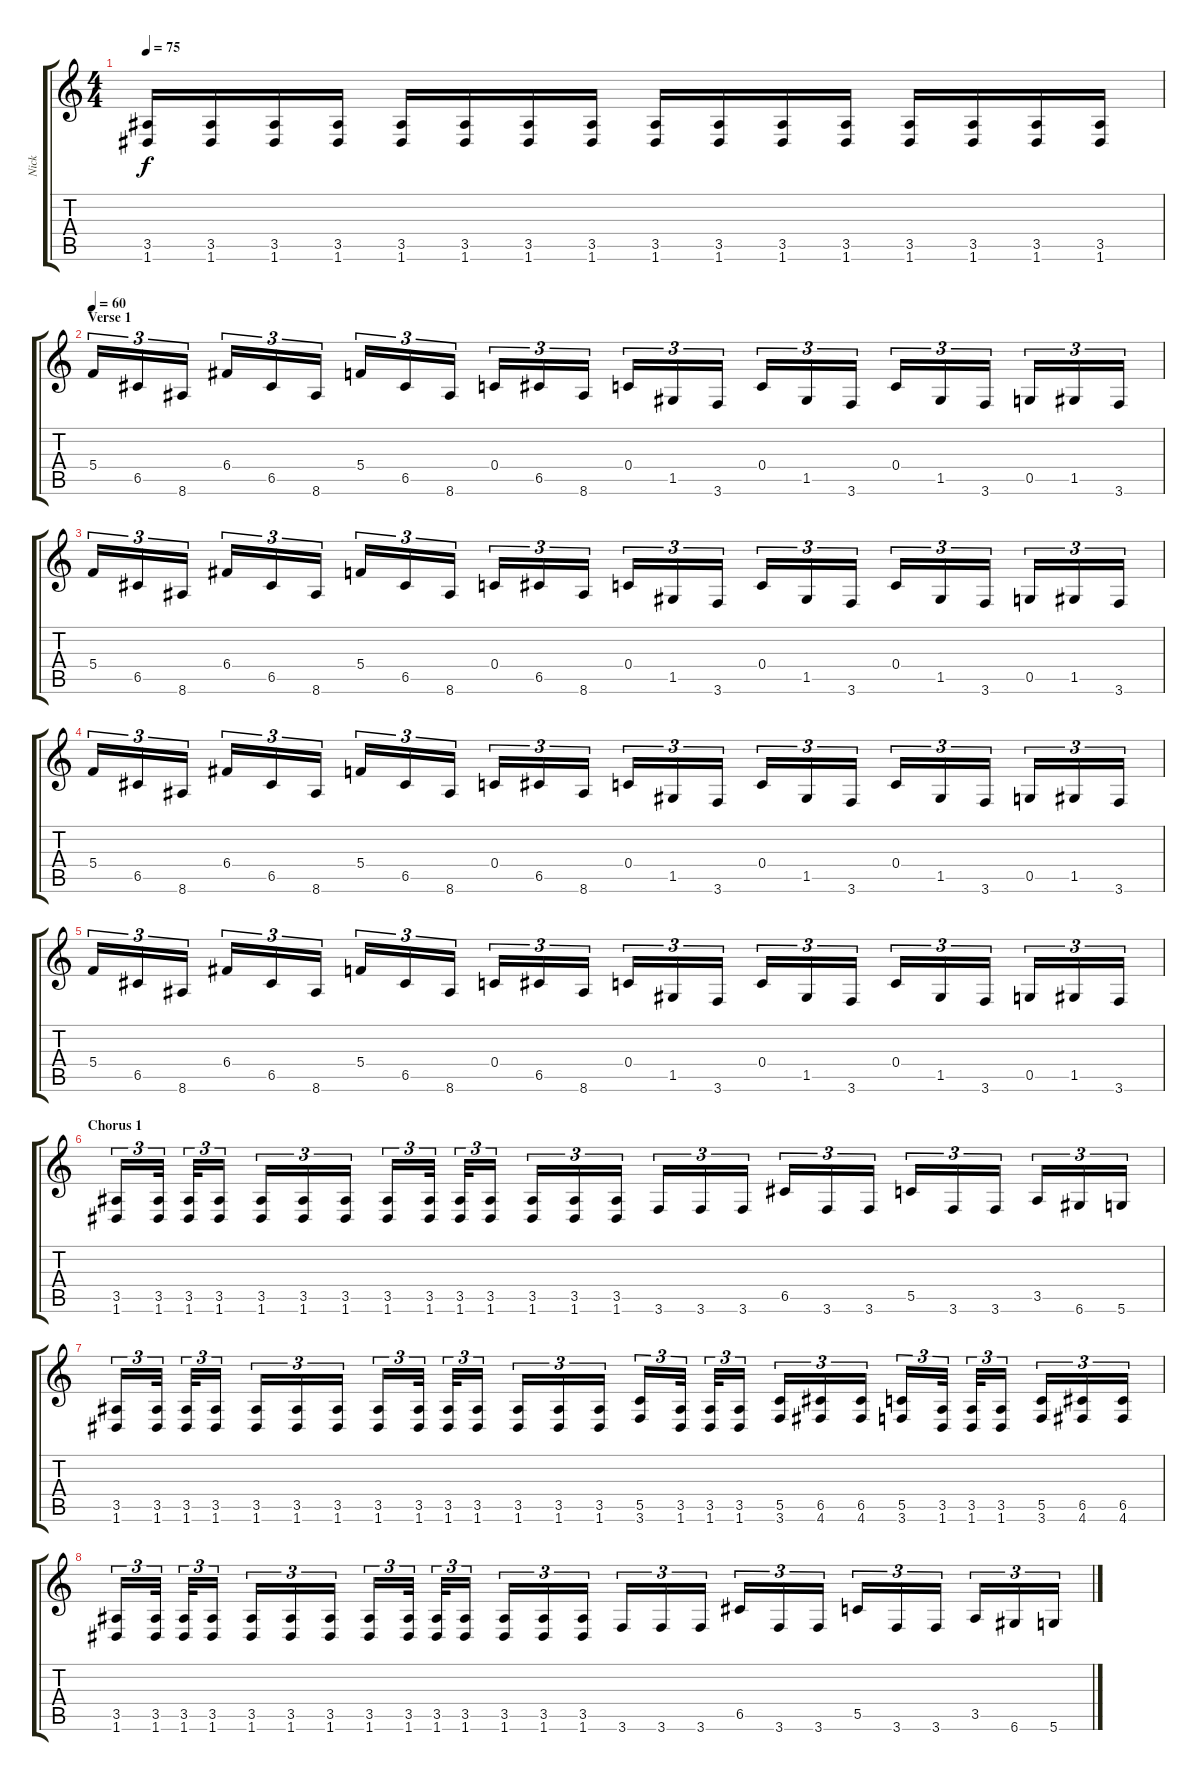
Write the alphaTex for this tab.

\track ("Nick" "Nick") {instrument acousticguitarsteel}
\staff {score tabs}
\tuning (D4 A3 F3 C3 G2 D2) {hide}
\ts (4 4)
\tempo 75
\clef g2
\ks c
(3.5 1.6).16{dy f instrument distortionguitar} (3.5 1.6).16 (3.5 1.6).16 (3.5 1.6).16 (3.5 1.6).16 (3.5 1.6).16 (3.5 1.6).16 (3.5 1.6).16 (3.5 1.6).16 (3.5 1.6).16 (3.5 1.6).16 (3.5 1.6).16 (3.5 1.6).16 (3.5 1.6).16 (3.5 1.6).16 (3.5 1.6).16 |
\section ("" "Verse 1")
\tempo 60
5.4.16{tu (3 2)} 6.5.16{tu (3 2)} 8.6.16{tu (3 2)} 6.4.16{tu (3 2)} 6.5.16{tu (3 2)} 8.6.16{tu (3 2)} 5.4.16{tu (3 2)} 6.5.16{tu (3 2)} 8.6.16{tu (3 2)} 0.4.16{tu (3 2)} 6.5.16{tu (3 2)} 8.6.16{tu (3 2)} 0.4.16{tu (3 2)} 1.5.16{tu (3 2)} 3.6.16{tu (3 2)} 0.4.16{tu (3 2)} 1.5.16{tu (3 2)} 3.6.16{tu (3 2)} 0.4.16{tu (3 2)} 1.5.16{tu (3 2)} 3.6.16{tu (3 2)} 0.5.16{tu (3 2)} 1.5.16{tu (3 2)} 3.6.16{tu (3 2)} |
5.4.16{tu (3 2)} 6.5.16{tu (3 2)} 8.6.16{tu (3 2)} 6.4.16{tu (3 2)} 6.5.16{tu (3 2)} 8.6.16{tu (3 2)} 5.4.16{tu (3 2)} 6.5.16{tu (3 2)} 8.6.16{tu (3 2)} 0.4.16{tu (3 2)} 6.5.16{tu (3 2)} 8.6.16{tu (3 2)} 0.4.16{tu (3 2)} 1.5.16{tu (3 2)} 3.6.16{tu (3 2)} 0.4.16{tu (3 2)} 1.5.16{tu (3 2)} 3.6.16{tu (3 2)} 0.4.16{tu (3 2)} 1.5.16{tu (3 2)} 3.6.16{tu (3 2)} 0.5.16{tu (3 2)} 1.5.16{tu (3 2)} 3.6.16{tu (3 2)} |
5.4.16{tu (3 2)} 6.5.16{tu (3 2)} 8.6.16{tu (3 2)} 6.4.16{tu (3 2)} 6.5.16{tu (3 2)} 8.6.16{tu (3 2)} 5.4.16{tu (3 2)} 6.5.16{tu (3 2)} 8.6.16{tu (3 2)} 0.4.16{tu (3 2)} 6.5.16{tu (3 2)} 8.6.16{tu (3 2)} 0.4.16{tu (3 2)} 1.5.16{tu (3 2)} 3.6.16{tu (3 2)} 0.4.16{tu (3 2)} 1.5.16{tu (3 2)} 3.6.16{tu (3 2)} 0.4.16{tu (3 2)} 1.5.16{tu (3 2)} 3.6.16{tu (3 2)} 0.5.16{tu (3 2)} 1.5.16{tu (3 2)} 3.6.16{tu (3 2)} |
5.4.16{tu (3 2)} 6.5.16{tu (3 2)} 8.6.16{tu (3 2)} 6.4.16{tu (3 2)} 6.5.16{tu (3 2)} 8.6.16{tu (3 2)} 5.4.16{tu (3 2)} 6.5.16{tu (3 2)} 8.6.16{tu (3 2)} 0.4.16{tu (3 2)} 6.5.16{tu (3 2)} 8.6.16{tu (3 2)} 0.4.16{tu (3 2)} 1.5.16{tu (3 2)} 3.6.16{tu (3 2)} 0.4.16{tu (3 2)} 1.5.16{tu (3 2)} 3.6.16{tu (3 2)} 0.4.16{tu (3 2)} 1.5.16{tu (3 2)} 3.6.16{tu (3 2)} 0.5.16{tu (3 2)} 1.5.16{tu (3 2)} 3.6.16{tu (3 2)} |
\section ("" "Chorus 1")
(3.5 1.6).16{tu (3 2)} (3.5 1.6).32{tu (3 2)} (3.5 1.6).32{tu (3 2)} (3.5 1.6).16{tu (3 2)} (3.5 1.6).16{tu (3 2)} (3.5 1.6).16{tu (3 2)} (3.5 1.6).16{tu (3 2)} (3.5 1.6).16{tu (3 2)} (3.5 1.6).32{tu (3 2)} (3.5 1.6).32{tu (3 2)} (3.5 1.6).16{tu (3 2)} (3.5 1.6).16{tu (3 2)} (3.5 1.6).16{tu (3 2)} (3.5 1.6).16{tu (3 2)} 3.6.16{tu (3 2)} 3.6.16{tu (3 2)} 3.6.16{tu (3 2)} 6.5.16{tu (3 2)} 3.6.16{tu (3 2)} 3.6.16{tu (3 2)} 5.5.16{tu (3 2)} 3.6.16{tu (3 2)} 3.6.16{tu (3 2)} 3.5.16{tu (3 2)} 6.6.16{tu (3 2)} 5.6.16{tu (3 2)} |
(3.5 1.6).16{tu (3 2)} (3.5 1.6).32{tu (3 2)} (3.5 1.6).32{tu (3 2)} (3.5 1.6).16{tu (3 2)} (3.5 1.6).16{tu (3 2)} (3.5 1.6).16{tu (3 2)} (3.5 1.6).16{tu (3 2)} (3.5 1.6).16{tu (3 2)} (3.5 1.6).32{tu (3 2)} (3.5 1.6).32{tu (3 2)} (3.5 1.6).16{tu (3 2)} (3.5 1.6).16{tu (3 2)} (3.5 1.6).16{tu (3 2)} (3.5 1.6).16{tu (3 2)} (5.5 3.6).16{tu (3 2)} (3.5 1.6).32{tu (3 2)} (3.5 1.6).32{tu (3 2)} (3.5 1.6).16{tu (3 2)} (5.5 3.6).16{tu (3 2)} (6.5 4.6).16{tu (3 2)} (6.5 4.6).16{tu (3 2)} (5.5 3.6).16{tu (3 2)} (3.5 1.6).32{tu (3 2)} (3.5 1.6).32{tu (3 2)} (3.5 1.6).16{tu (3 2)} (5.5 3.6).16{tu (3 2)} (6.5 4.6).16{tu (3 2)} (6.5 4.6).16{tu (3 2)} |
(3.5 1.6).16{tu (3 2)} (3.5 1.6).32{tu (3 2)} (3.5 1.6).32{tu (3 2)} (3.5 1.6).16{tu (3 2)} (3.5 1.6).16{tu (3 2)} (3.5 1.6).16{tu (3 2)} (3.5 1.6).16{tu (3 2)} (3.5 1.6).16{tu (3 2)} (3.5 1.6).32{tu (3 2)} (3.5 1.6).32{tu (3 2)} (3.5 1.6).16{tu (3 2)} (3.5 1.6).16{tu (3 2)} (3.5 1.6).16{tu (3 2)} (3.5 1.6).16{tu (3 2)} 3.6.16{tu (3 2)} 3.6.16{tu (3 2)} 3.6.16{tu (3 2)} 6.5.16{tu (3 2)} 3.6.16{tu (3 2)} 3.6.16{tu (3 2)} 5.5.16{tu (3 2)} 3.6.16{tu (3 2)} 3.6.16{tu (3 2)} 3.5.16{tu (3 2)} 6.6.16{tu (3 2)} 5.6.16{tu (3 2)}
